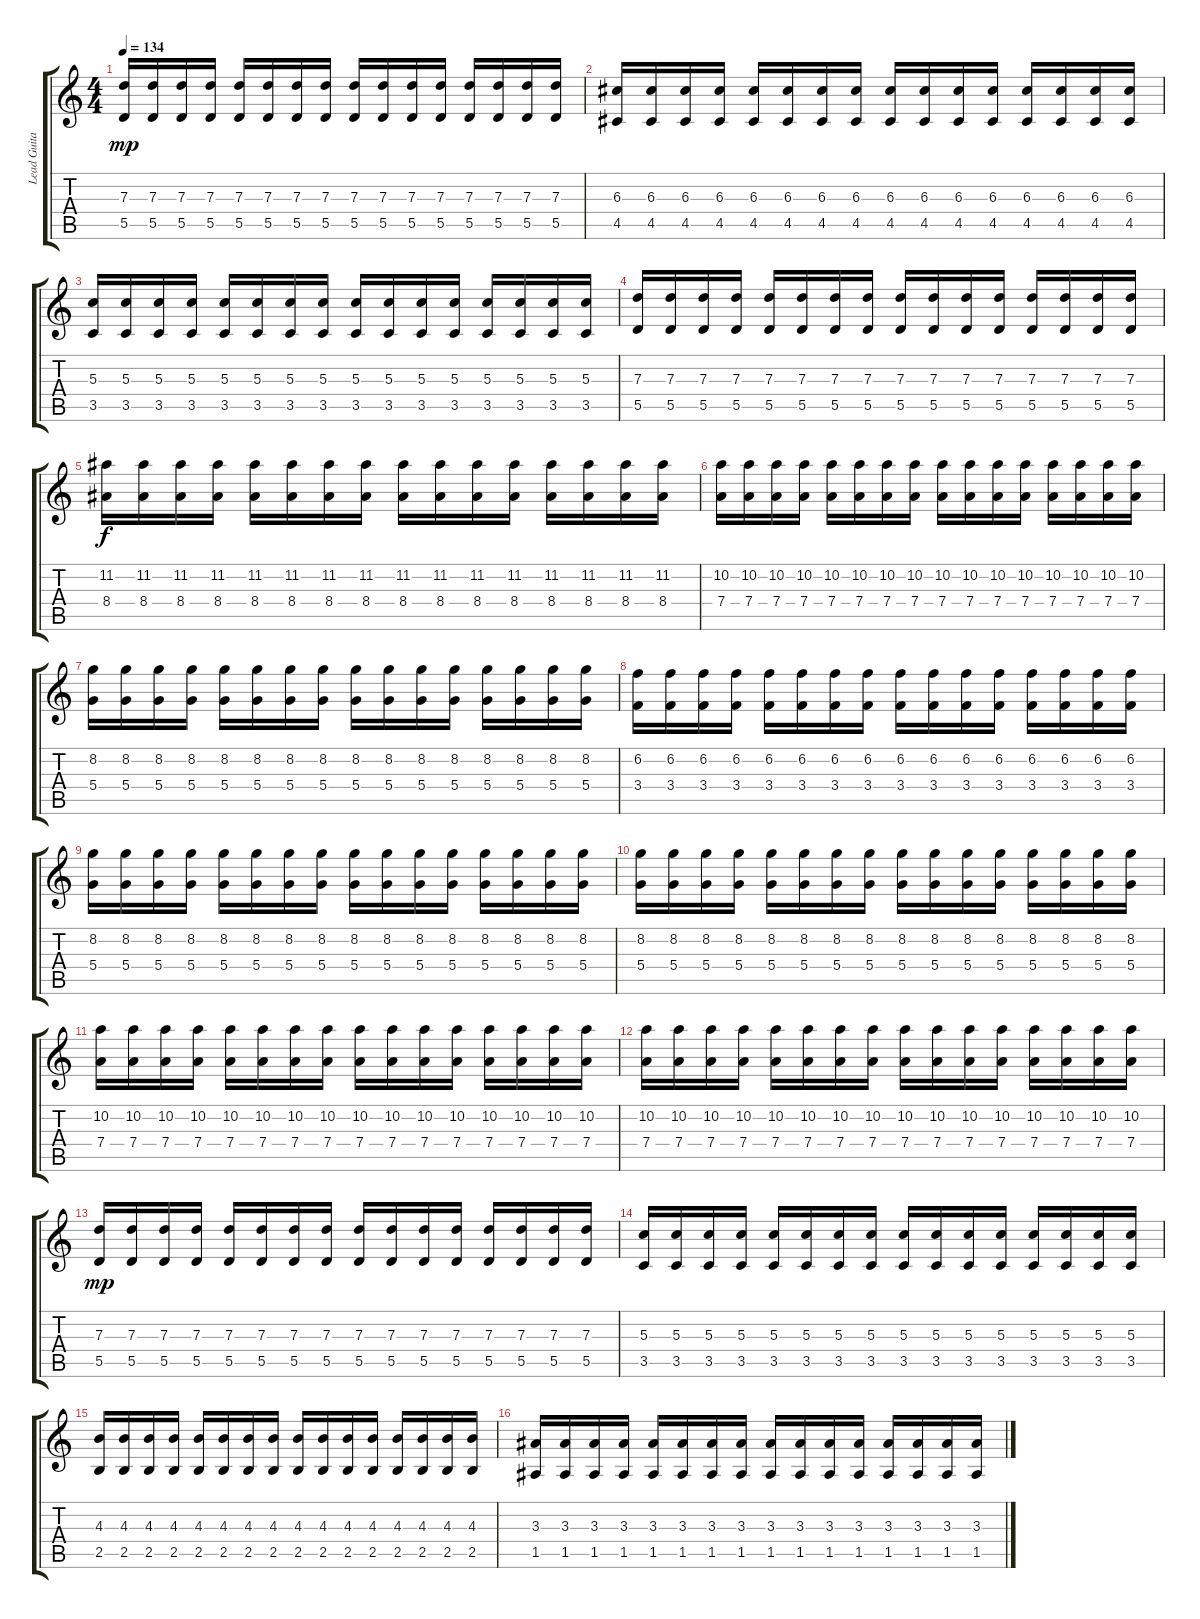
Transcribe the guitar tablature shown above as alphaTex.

\track ("Lead Guitar" "Lead Guita") {instrument overdrivenguitar}
\staff {score tabs}
\tuning (E4 B3 G3 D3 A2 D2) {hide}
\ts (4 4)
\tempo 134
\clef g2
\ks c
(7.3 5.5).16{dy mp} (7.3 5.5).16 (7.3 5.5).16 (7.3 5.5).16 (7.3 5.5).16 (7.3 5.5).16 (7.3 5.5).16 (7.3 5.5).16 (7.3 5.5).16 (7.3 5.5).16 (7.3 5.5).16 (7.3 5.5).16 (7.3 5.5).16 (7.3 5.5).16 (7.3 5.5).16 (7.3 5.5).16 |
(6.3 4.5).16 (6.3 4.5).16 (6.3 4.5).16 (6.3 4.5).16 (6.3 4.5).16 (6.3 4.5).16 (6.3 4.5).16 (6.3 4.5).16 (6.3 4.5).16 (6.3 4.5).16 (6.3 4.5).16 (6.3 4.5).16 (6.3 4.5).16 (6.3 4.5).16 (6.3 4.5).16 (6.3 4.5).16 |
(5.3 3.5).16 (5.3 3.5).16 (5.3 3.5).16 (5.3 3.5).16 (5.3 3.5).16 (5.3 3.5).16 (5.3 3.5).16 (5.3 3.5).16 (5.3 3.5).16 (5.3 3.5).16 (5.3 3.5).16 (5.3 3.5).16 (5.3 3.5).16 (5.3 3.5).16 (5.3 3.5).16 (5.3 3.5).16 |
(7.3 5.5).16 (7.3 5.5).16 (7.3 5.5).16 (7.3 5.5).16 (7.3 5.5).16 (7.3 5.5).16 (7.3 5.5).16 (7.3 5.5).16 (7.3 5.5).16 (7.3 5.5).16 (7.3 5.5).16 (7.3 5.5).16 (7.3 5.5).16 (7.3 5.5).16 (7.3 5.5).16 (7.3 5.5).16 |
(11.2 8.4).16{dy f} (11.2 8.4).16 (11.2 8.4).16 (11.2 8.4).16 (11.2 8.4).16 (11.2 8.4).16 (11.2 8.4).16 (11.2 8.4).16 (11.2 8.4).16 (11.2 8.4).16 (11.2 8.4).16 (11.2 8.4).16 (11.2 8.4).16 (11.2 8.4).16 (11.2 8.4).16 (11.2 8.4).16 |
(10.2 7.4).16 (10.2 7.4).16 (10.2 7.4).16 (10.2 7.4).16 (10.2 7.4).16 (10.2 7.4).16 (10.2 7.4).16 (10.2 7.4).16 (10.2 7.4).16 (10.2 7.4).16 (10.2 7.4).16 (10.2 7.4).16 (10.2 7.4).16 (10.2 7.4).16 (10.2 7.4).16 (10.2 7.4).16 |
(8.2 5.4).16 (8.2 5.4).16 (8.2 5.4).16 (8.2 5.4).16 (8.2 5.4).16 (8.2 5.4).16 (8.2 5.4).16 (8.2 5.4).16 (8.2 5.4).16 (8.2 5.4).16 (8.2 5.4).16 (8.2 5.4).16 (8.2 5.4).16 (8.2 5.4).16 (8.2 5.4).16 (8.2 5.4).16 |
(6.2 3.4).16 (6.2 3.4).16 (6.2 3.4).16 (6.2 3.4).16 (6.2 3.4).16 (6.2 3.4).16 (6.2 3.4).16 (6.2 3.4).16 (6.2 3.4).16 (6.2 3.4).16 (6.2 3.4).16 (6.2 3.4).16 (6.2 3.4).16 (6.2 3.4).16 (6.2 3.4).16 (6.2 3.4).16 |
(8.2 5.4).16 (8.2 5.4).16 (8.2 5.4).16 (8.2 5.4).16 (8.2 5.4).16 (8.2 5.4).16 (8.2 5.4).16 (8.2 5.4).16 (8.2 5.4).16 (8.2 5.4).16 (8.2 5.4).16 (8.2 5.4).16 (8.2 5.4).16 (8.2 5.4).16 (8.2 5.4).16 (8.2 5.4).16 |
(8.2 5.4).16 (8.2 5.4).16 (8.2 5.4).16 (8.2 5.4).16 (8.2 5.4).16 (8.2 5.4).16 (8.2 5.4).16 (8.2 5.4).16 (8.2 5.4).16 (8.2 5.4).16 (8.2 5.4).16 (8.2 5.4).16 (8.2 5.4).16 (8.2 5.4).16 (8.2 5.4).16 (8.2 5.4).16 |
(10.2 7.4).16 (10.2 7.4).16 (10.2 7.4).16 (10.2 7.4).16 (10.2 7.4).16 (10.2 7.4).16 (10.2 7.4).16 (10.2 7.4).16 (10.2 7.4).16 (10.2 7.4).16 (10.2 7.4).16 (10.2 7.4).16 (10.2 7.4).16 (10.2 7.4).16 (10.2 7.4).16 (10.2 7.4).16 |
(10.2 7.4).16 (10.2 7.4).16 (10.2 7.4).16 (10.2 7.4).16 (10.2 7.4).16 (10.2 7.4).16 (10.2 7.4).16 (10.2 7.4).16 (10.2 7.4).16 (10.2 7.4).16 (10.2 7.4).16 (10.2 7.4).16 (10.2 7.4).16 (10.2 7.4).16 (10.2 7.4).16 (10.2 7.4).16 |
(7.3 5.5).16{dy mp} (7.3 5.5).16 (7.3 5.5).16 (7.3 5.5).16 (7.3 5.5).16 (7.3 5.5).16 (7.3 5.5).16 (7.3 5.5).16 (7.3 5.5).16 (7.3 5.5).16 (7.3 5.5).16 (7.3 5.5).16 (7.3 5.5).16 (7.3 5.5).16 (7.3 5.5).16 (7.3 5.5).16 |
(5.3 3.5).16 (5.3 3.5).16 (5.3 3.5).16 (5.3 3.5).16 (5.3 3.5).16 (5.3 3.5).16 (5.3 3.5).16 (5.3 3.5).16 (5.3 3.5).16 (5.3 3.5).16 (5.3 3.5).16 (5.3 3.5).16 (5.3 3.5).16 (5.3 3.5).16 (5.3 3.5).16 (5.3 3.5).16 |
(4.3 2.5).16 (4.3 2.5).16 (4.3 2.5).16 (4.3 2.5).16 (4.3 2.5).16 (4.3 2.5).16 (4.3 2.5).16 (4.3 2.5).16 (4.3 2.5).16 (4.3 2.5).16 (4.3 2.5).16 (4.3 2.5).16 (4.3 2.5).16 (4.3 2.5).16 (4.3 2.5).16 (4.3 2.5).16 |
(3.3 1.5).16 (3.3 1.5).16 (3.3 1.5).16 (3.3 1.5).16 (3.3 1.5).16 (3.3 1.5).16 (3.3 1.5).16 (3.3 1.5).16 (3.3 1.5).16 (3.3 1.5).16 (3.3 1.5).16 (3.3 1.5).16 (3.3 1.5).16 (3.3 1.5).16 (3.3 1.5).16 (3.3 1.5).16
